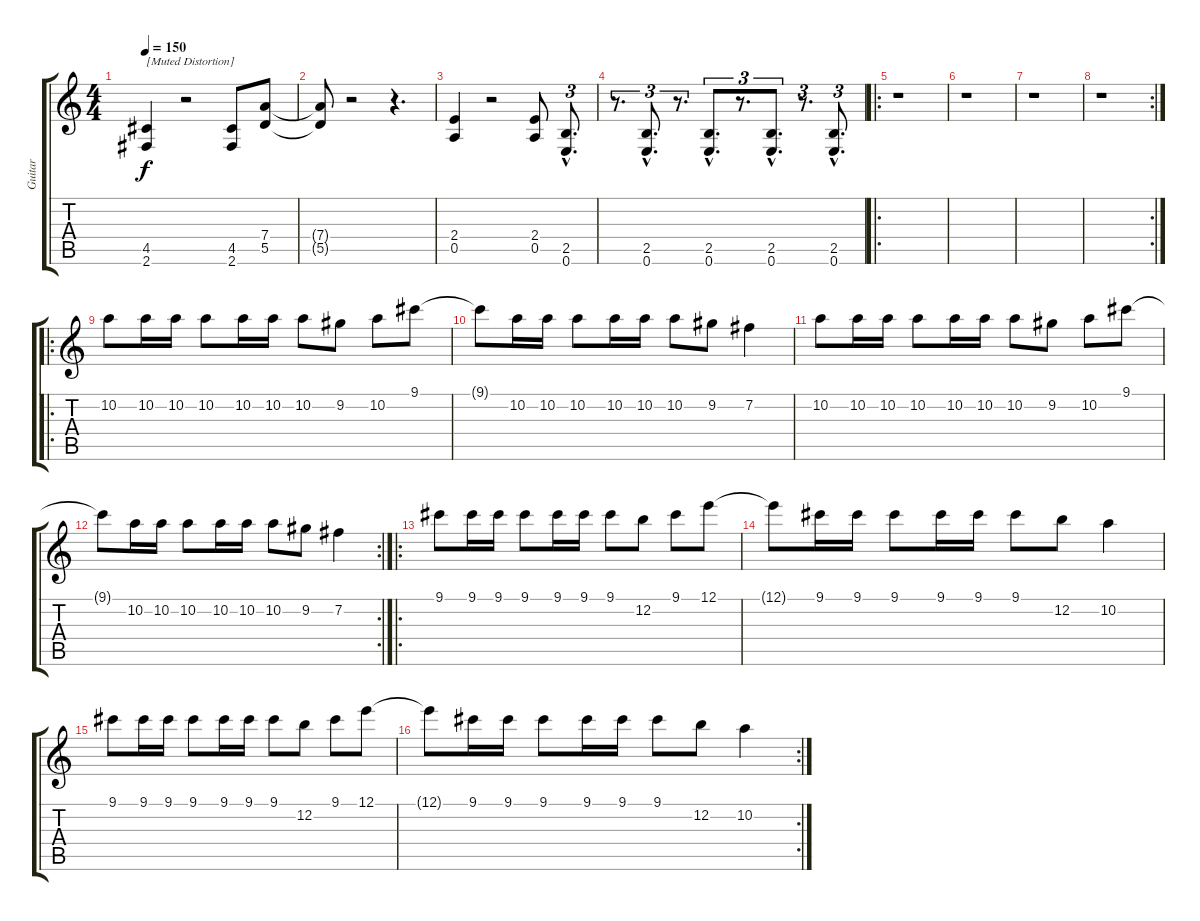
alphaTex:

\track ("Guitar" "Guitar") {instrument distortionguitar}
\staff {score tabs}
\tuning (E4 B3 G3 D3 A2 E2) {hide}
\ts (4 4)
\tempo 150
\clef g2
\ks c
(4.5 2.6).4{txt "[Muted Distortion]" dy f instrument distortionguitar} r.2 (4.5 2.6).8 (7.4 5.5).8 |
(7.4{t} 5.5{t}).8 r.2 r.4{d} |
(2.4 0.5).4 r.2 (2.4 0.5).8 (2.5{hac} 0.6{hac}).8{d tu (3 2)} |
r.8{d tu (3 2)} (2.5{hac} 0.6{hac}).8{d tu (3 2)} r.8{d tu (3 2)} (2.5{hac} 0.6{hac}).8{d tu (3 2)} r.8{d tu (3 2)} (2.5{hac} 0.6{hac}).8{d tu (3 2)} r.8{d tu (3 2)} (2.5{hac} 0.6{hac}).8{d tu (3 2)} |
\ro
r.1 |
r.1 |
r.1 |
\rc 2
r.1 |
\ro
10.2.8 10.2.16 10.2.16 10.2.8 10.2.16 10.2.16 10.2.8 9.2.8 10.2.8 9.1.8 |
9.1{t}.8 10.2.16 10.2.16 10.2.8 10.2.16 10.2.16 10.2.8 9.2.8 7.2.4 |
10.2.8 10.2.16 10.2.16 10.2.8 10.2.16 10.2.16 10.2.8 9.2.8 10.2.8 9.1.8 |
\rc 2
9.1{t}.8 10.2.16 10.2.16 10.2.8 10.2.16 10.2.16 10.2.8 9.2.8 7.2.4 |
\ro
9.1.8 9.1.16 9.1.16 9.1.8 9.1.16 9.1.16 9.1.8 12.2.8 9.1.8 12.1.8 |
12.1{t}.8 9.1.16 9.1.16 9.1.8 9.1.16 9.1.16 9.1.8 12.2.8 10.2.4 |
9.1.8 9.1.16 9.1.16 9.1.8 9.1.16 9.1.16 9.1.8 12.2.8 9.1.8 12.1.8 |
\rc 2
12.1{t}.8 9.1.16 9.1.16 9.1.8 9.1.16 9.1.16 9.1.8 12.2.8 10.2.4
